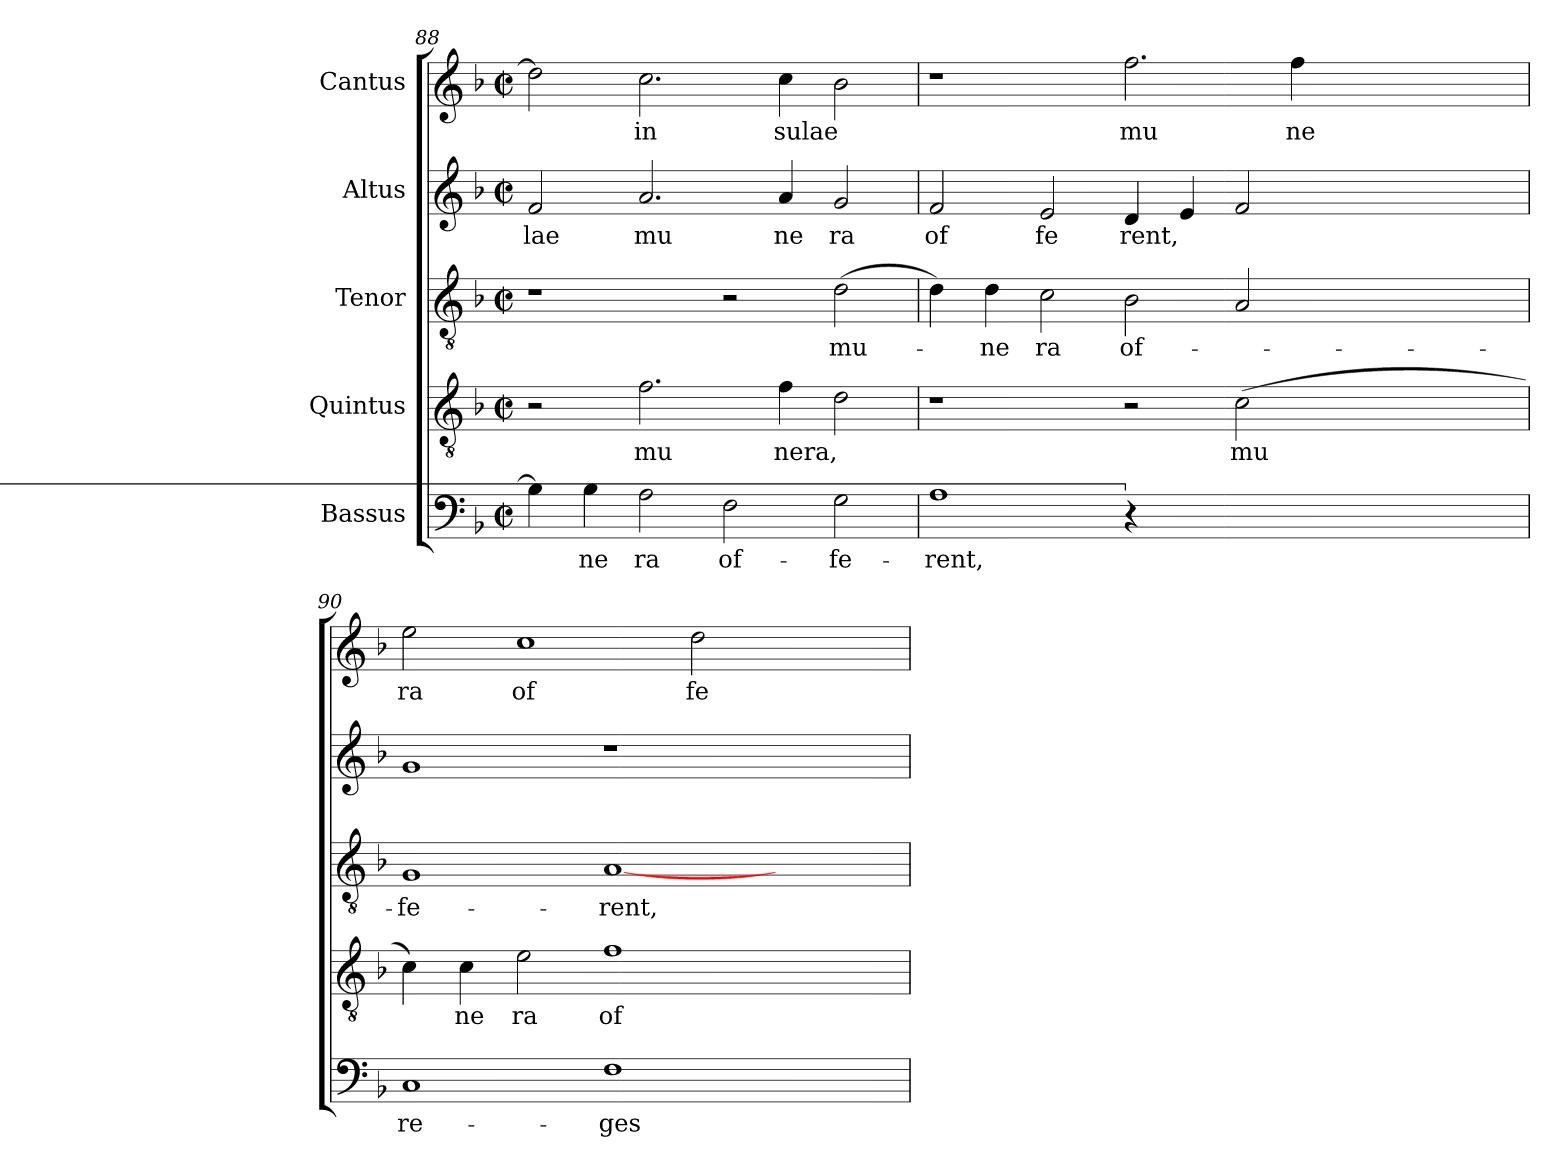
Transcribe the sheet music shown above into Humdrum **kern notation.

**kern	**text	**kern	**text	**kern	**text	**kern	**text	**kern	**text
*part5	*part5	*part4	*part4	*part3	*part3	*part2	*part2	*part1	*part1
*staff5	*staff5	*staff4	*staff4	*staff3	*staff3	*staff2	*staff2	*staff1	*staff1
*I"Bassus	*	*I"Quintus	*	*I"Tenor	*	*I"Altus	*	*I"Cantus	*
!!LO:LB:g=z
*clefF4	*	*clefGv2	*	*clefGv2	*	*clefG2	*	*clefG2	*
*k[b-]	*	*k[b-]	*	*k[b-]	*	*k[b-]	*	*k[b-]	*
*F:	*	*F:	*	*F:	*	*F:	*	*F:	*
*M2/2	*	*M2/2	*	*M2/2	*	*M2/2	*	*M2/2	*
*met(c|)	*	*met(c|)	*	*met(c|)	*	*met(c|)	*	*met(c|)	*
=88	=88	=88	=88	=88	=88	=88	=88	=88	=88
!	!	!	!	!	!	!	!LO:LY:b:cj	!	!
4B-\]	.	2r	.	1r	.	2f/	lae	2dd\]	.
!	!LO:LY:b:cj	!	!	!	!	!	!	!	!
4B-\	ne	.	.	.	.	.	.	.	.
!	!LO:LY:b:cj	!	!LO:LY:b:cj	!	!	!	!LO:LY:b:cj	!	!LO:LY:b:cj
2A\	ra	2.f\	mu	.	.	2.a/	mu	2.cc\	in
!	!LO:LY:b:cj	!	!	!	!	!	!	!	!
2F\	of-	.	.	2r	.	.	.	.	.
!	!	!	!LO:LY:b	!	!	!	!LO:LY:b:cj	!	!LO:LY:b
.	.	4f\	nera,	.	.	4a/	ne	4cc\	sulae
!	!LO:LY:b:cj	!	!	!	!LO:LY:b	!	!LO:LY:b:cj	!	!
2G\	-fe-	2d\	.	(>2d\	mu-	2g/	ra	2b-\	.
=89	=89	=89	=89	=89	=89	=89	=89	=89	=89
!	!LO:LY:b:cj	!	!	!	!	!	!LO:LY:b:cj	!	!
1A	-rent,	1r	.	4d\)	.	2f/	of	1r	.
!	!	!	!	!	!LO:LY:b:cj	!	!	!	!
.	.	.	.	4d\	-ne	.	.	.	.
!	!	!	!	!	!LO:LY:b:cj	!	!LO:LY:b:cj	!	!
.	.	.	.	2c\	ra	2e/	fe	.	.
!LO:N:vis=1	!	!	!	!	!LO:LY:b:cj	!	!LO:LY:b	!	!LO:LY:b:cj
4%9r	.	2r	.	2B-\	of-	4d/	rent,	2.ff\	mu
.	.	.	.	.	.	4e/	.	.	.
!	!	!	!LO:LY:b	!	!	!	!	!	!
.	.	(>2c\	mu	2A/	.	2f/	.	.	.
!	!	!	!	!	!	!	!	!	!LO:LY:b:cj
.	.	.	.	.	.	.	.	4ff\	ne
.	.	1ryy	.	1ryy	.	1ryy	.	1ryy	.
.	.	4ryy	.	4ryy	.	4ryy	.	4ryy	.
=90	=90	=90	=90	=90	=90	=90	=90	=90	=90
!	!LO:LY:b:cj	!	!	!	!LO:LY:b:cj	!	!	!	!LO:LY:b:cj
1C	re-	4c\)	.	1G	-fe-	1g	.	2ee\	ra
!	!	!	!LO:LY:b:cj	!	!	!	!	!	!
.	.	4c\	ne	.	.	.	.	.	.
!	!	!	!LO:LY:b:cj	!	!	!	!	!	!LO:LY:b:cj
.	.	2e\	ra	.	.	.	.	1cc	of
!	!LO:LY:b:cj	!	!LO:LY:b:cj	!	!LO:LY:b	!LO:N:vis=1	!	!	!
1F	-ges	1f	of	[<1A	-rent,	0r	.	.	.
!	!	!	!	!	!	!	!	!	!LO:LY:b:cj
.	.	.	.	.	.	.	.	2dd\	fe
1ryy	.	1ryy	.	1ryy	.	.	.	1ryy	.
=	=	=	=	=	=	=	=	=	=
*-	*-	*-	*-	*-	*-	*-	*-	*-	*-
